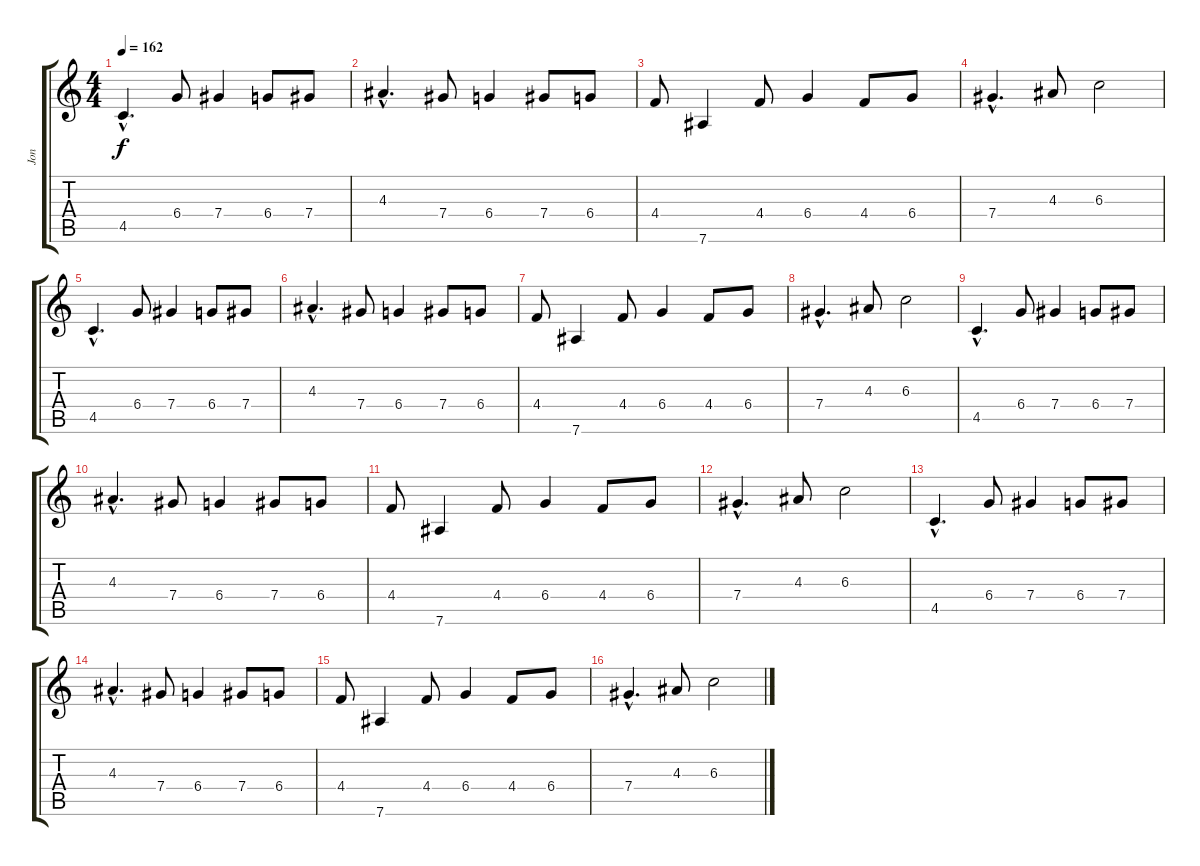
\track ("Jon" "Jon") {instrument distortionguitar}
\staff {score tabs}
\tuning (Eb4 Bb3 Gb3 Db3 Ab2 Eb2) {hide}
\ts (4 4)
\tempo 162
\clef g2
\ks c
4.5{hac}.4{d dy f} 6.4.8 7.4.4 6.4.8 7.4.8 |
4.3{hac}.4{d} 7.4.8 6.4.4 7.4.8 6.4.8 |
4.4.8 7.6.4 4.4.8 6.4.4 4.4.8 6.4.8 |
7.4{hac}.4{d} 4.3.8 6.3.2 |
4.5{hac}.4{d} 6.4.8 7.4.4 6.4.8 7.4.8 |
4.3{hac}.4{d} 7.4.8 6.4.4 7.4.8 6.4.8 |
4.4.8 7.6.4 4.4.8 6.4.4 4.4.8 6.4.8 |
7.4{hac}.4{d} 4.3.8 6.3.2 |
4.5{hac}.4{d} 6.4.8 7.4.4 6.4.8 7.4.8 |
4.3{hac}.4{d} 7.4.8 6.4.4 7.4.8 6.4.8 |
4.4.8 7.6.4 4.4.8 6.4.4 4.4.8 6.4.8 |
7.4{hac}.4{d} 4.3.8 6.3.2 |
4.5{hac}.4{d} 6.4.8 7.4.4 6.4.8 7.4.8 |
4.3{hac}.4{d} 7.4.8 6.4.4 7.4.8 6.4.8 |
4.4.8 7.6.4 4.4.8 6.4.4 4.4.8 6.4.8 |
7.4{hac}.4{d} 4.3.8 6.3.2
